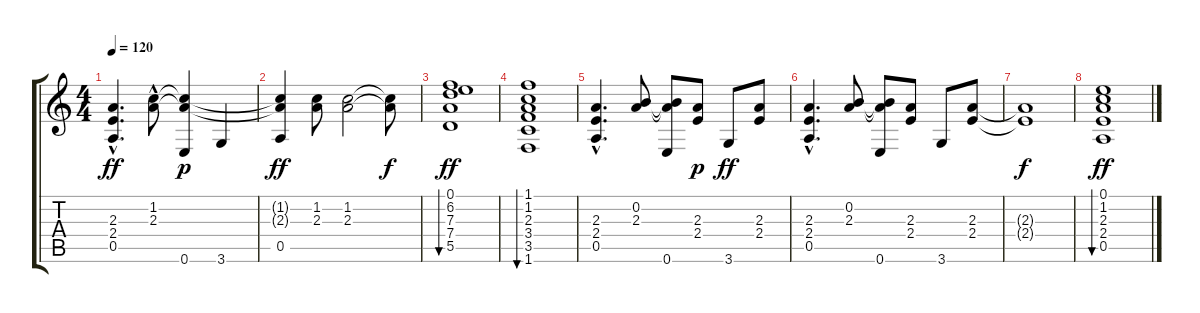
\track "" {instrument acousticguitarsteel}
\staff {score tabs}
\tuning (E4 B3 G3 D3 A2 E2) {hide}
\ts (4 4)
\tempo 120
\clef g2
\ks c
(2.3{hac} 2.4{hac} 0.5).4{d dy ff} (1.2{hac} 2.3{hac}).8 (1.2{t} 2.3{t} 0.6).4{dy p} 3.6.4 |
(1.2{t} 2.3{t} 0.5).4{dy ff} (1.2 2.3).8 (1.2 2.3).2 (1.2{t} 2.3{t}).8{dy f} |
(0.1 6.2 7.3 7.4 5.5).1{bu 240 dy ff} |
(1.1 1.2 2.3 3.4 3.5 1.6).1{bu 240} |
(2.3{hac} 2.4{hac} 0.5).4{d} (0.2 2.3).8 (0.2{t} 2.3{t} 0.6).8 (2.3 2.4).8{dy p} 3.6.8{dy ff} (2.3 2.4).8 |
(2.3{hac} 2.4{hac} 0.5).4{d} (0.2 2.3).8 (0.2{t} 2.3{t} 0.6).8 (2.3 2.4).8 3.6.8 (2.3 2.4).8 |
(2.3{t} 2.4{t}).1{dy f} |
(0.1 1.2 2.3 2.4 0.5).1{bu 240 dy ff}
